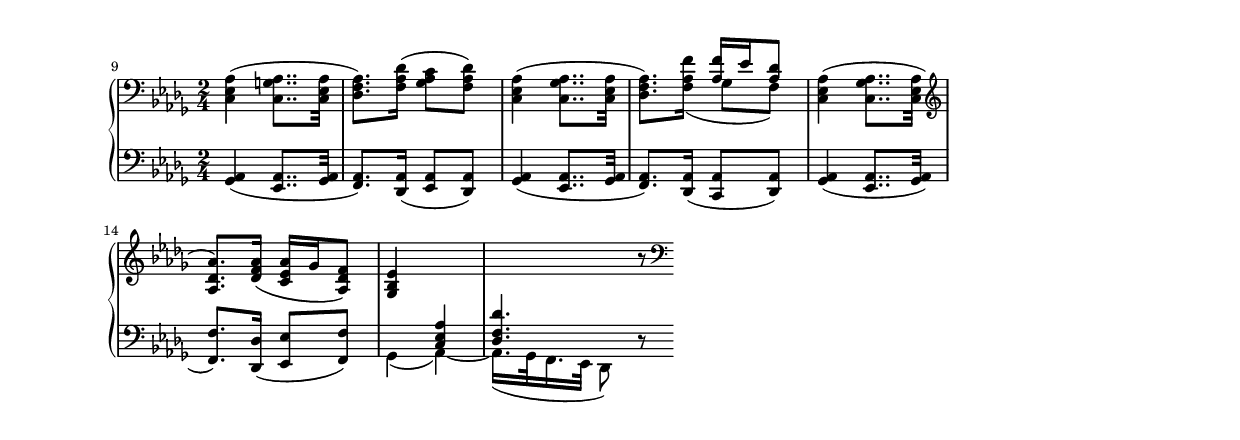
\version "2.11.51"
\include "english.ly"
#(set-global-staff-size 15)
\paper{
  ragged-right=##t
  line-width=17\cm
  indent=0\cm
}
 
\layout {
  \context { \Score
    \override PaperColumn #'keep-inside-line = ##t
    \override NonMusicalPaperColumn #'keep-inside-line = ##t
  }
}

% NR 1.7 Repeats

% Beethoven, Op. 57
% Piano sonata 23 - Dem Grafen Franz von Brunswick Gewidmet
% Movt II, Andante con moto
% Measures 9 - 16

\layout { }

\new PianoStaff <<

   \new Staff = RH {
      \clef bass
      \key df \major
      \time 2/4
      \set Score.currentBarNumber = #9
      \bar "|:"
      <af ef c>4 (
      <af g c>8..
      <af ef c>32
      |
      <af f df>8. )
      <df' af f>16 (
      <c' af gf>8
      <df' af f>8 )
      |
      <af ef c>4 (
      <af gf c>8..
      <af ef c>32
      |
      <af f df>8. )
      \slurDown
      <f' af f>16 (
      <<
         {
            \voiceTwo
            gf8
            f8 )
         }
         \new Voice {
            \voiceOne
            <f' af>16
            ef'16
            <df' af>8
         }
      >>
      \oneVoice
      |
      <af ef c>4 (
      <af gf c>8..
      <af ef c>32
      \clef treble
      |
      <af' df' af>8. )
      <af' f' df'>16 (
      <af' ef' c'>16
      gf'16
      <f' df' af>8 )
      |
      \slurUp
      <ef' bf gf>4
      \change Staff = LH
      \voiceOne
      <af ef c>4
      |
      <df' f df>4.
      \change Staff = RH
      \oneVoice
      r8
      \clef bass
      \bar ":|"
   }

   \new Staff = LH {
      \clef bass
      \key df \major
      \time 2/4
      <af, gf,>4 (
      <af, ef,>8..
      <af, gf,>32
      |
      <af, f,>8. )
      <af, df,>16 (
      <af, ef,>8
      <af, df,>8 )
      |
      <af, gf,>4 (
      <af, ef,>8..
      <af, gf,>32
      |
      <af, f,>8. )
      <af, df,>16 (
      <af, c,>8
      <af, df,> )
      |
      <af, gf,>4 (
      <af, ef,>8..
      <af, gf,>32
      |
      <f f,>8. )
      <df df,>16 (
      <ef ef,>8
      <f f,>8 )
      |
      \voiceTwo
      gf,4  (
      af,4 ~ )
      |
      af,16. [ ( 
      gf,32
      f,16.
      ef,32 ]
      df,8 )
      \oneVoice
      r8
   }
   
>>
